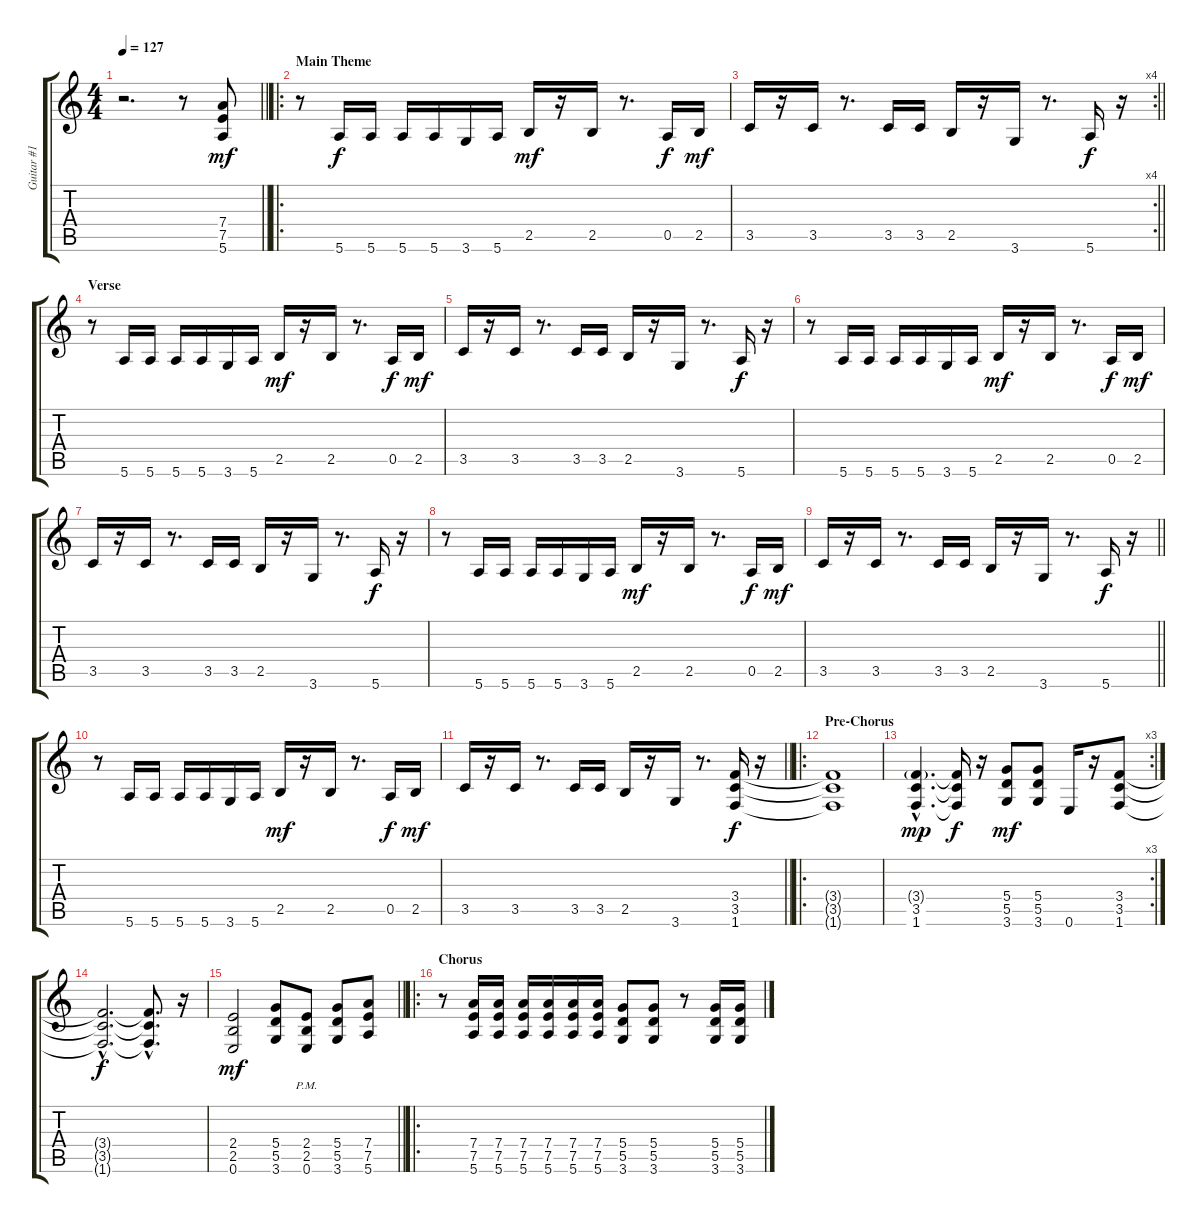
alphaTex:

\track ("Guitar #1" "Guitar #1") {instrument overdrivenguitar}
\staff {score tabs}
\tuning (E4 B3 G3 D3 A2 E2) {hide}
\ts (4 4)
\tempo 127
\clef g2
\barLineRight lightlight
\ks c
r.2{d dy mf instrument overdrivenguitar} r.8 (7.4 7.5 5.6).8 |
\ro
\section ("" "Main Theme")
r.8 5.6.16{dy f} 5.6.16 5.6.16 5.6.16 3.6.16 5.6.16 2.5.16{dy mf} r.16 2.5.16 r.8{d} 0.5.16{dy f} 2.5.16{dy mf} |
\rc 4
\barLineRight lightlight
3.5.16 r.16 3.5.16 r.8{d} 3.5.16 3.5.16 2.5.16 r.16 3.6.16 r.8{d} 5.6.16{dy f} r.16 |
\section ("" "Verse")
r.8 5.6.16 5.6.16 5.6.16 5.6.16 3.6.16 5.6.16 2.5.16{dy mf} r.16 2.5.16 r.8{d} 0.5.16{dy f} 2.5.16{dy mf} |
3.5.16 r.16 3.5.16 r.8{d} 3.5.16 3.5.16 2.5.16 r.16 3.6.16 r.8{d} 5.6.16{dy f} r.16 |
r.8 5.6.16 5.6.16 5.6.16 5.6.16 3.6.16 5.6.16 2.5.16{dy mf} r.16 2.5.16 r.8{d} 0.5.16{dy f} 2.5.16{dy mf} |
3.5.16 r.16 3.5.16 r.8{d} 3.5.16 3.5.16 2.5.16 r.16 3.6.16 r.8{d} 5.6.16{dy f} r.16 |
r.8 5.6.16 5.6.16 5.6.16 5.6.16 3.6.16 5.6.16 2.5.16{dy mf} r.16 2.5.16 r.8{d} 0.5.16{dy f} 2.5.16{dy mf} |
\barLineRight lightlight
3.5.16 r.16 3.5.16 r.8{d} 3.5.16 3.5.16 2.5.16 r.16 3.6.16 r.8{d} 5.6.16{dy f} r.16 |
r.8 5.6.16 5.6.16 5.6.16 5.6.16 3.6.16 5.6.16 2.5.16{dy mf} r.16 2.5.16 r.8{d} 0.5.16{dy f} 2.5.16{dy mf} |
\barLineRight lightlight
3.5.16 r.16 3.5.16 r.8{d} 3.5.16 3.5.16 2.5.16 r.16 3.6.16 r.8{d} (3.4 3.5 1.6).16{dy f} r.16 |
\ro
\section ("" "Pre-Chorus")
(3.4{t} 3.5{t} 1.6{t}).1 |
\rc 3
(3.4{g hac} 3.5{hac} 1.6{hac}).4{d dy mp} (3.4{t} 3.5{t} 1.6{t}).16{dy f} r.16 (5.4 5.5 3.6).8{dy mf} (5.4 5.5 3.6).8 0.6.16 r.16 (3.4 3.5 1.6).8 |
(3.4{hac t} 3.5{hac t} 1.6{hac t}).2{d dy f} (3.4{hac t} 3.5{hac t} 1.6{hac t}).8{d} r.16 |
\barLineRight lightlight
(2.4 2.5 0.6).2{dy mf} (5.4 5.5 3.6).8 (2.4{pm} 2.5{pm} 0.6{pm}).8 (5.4 5.5 3.6).8 (7.4 7.5 5.6).8 |
\ro
\section ("" "Chorus")
r.8 (7.4 7.5 5.6).16 (7.4 7.5 5.6).16 (7.4 7.5 5.6).16 (7.4 7.5 5.6).16 (7.4 7.5 5.6).16 (7.4 7.5 5.6).16 (5.4 5.5 3.6).8 (5.4 5.5 3.6).8 r.8 (5.4 5.5 3.6).16 (5.4 5.5 3.6).16
